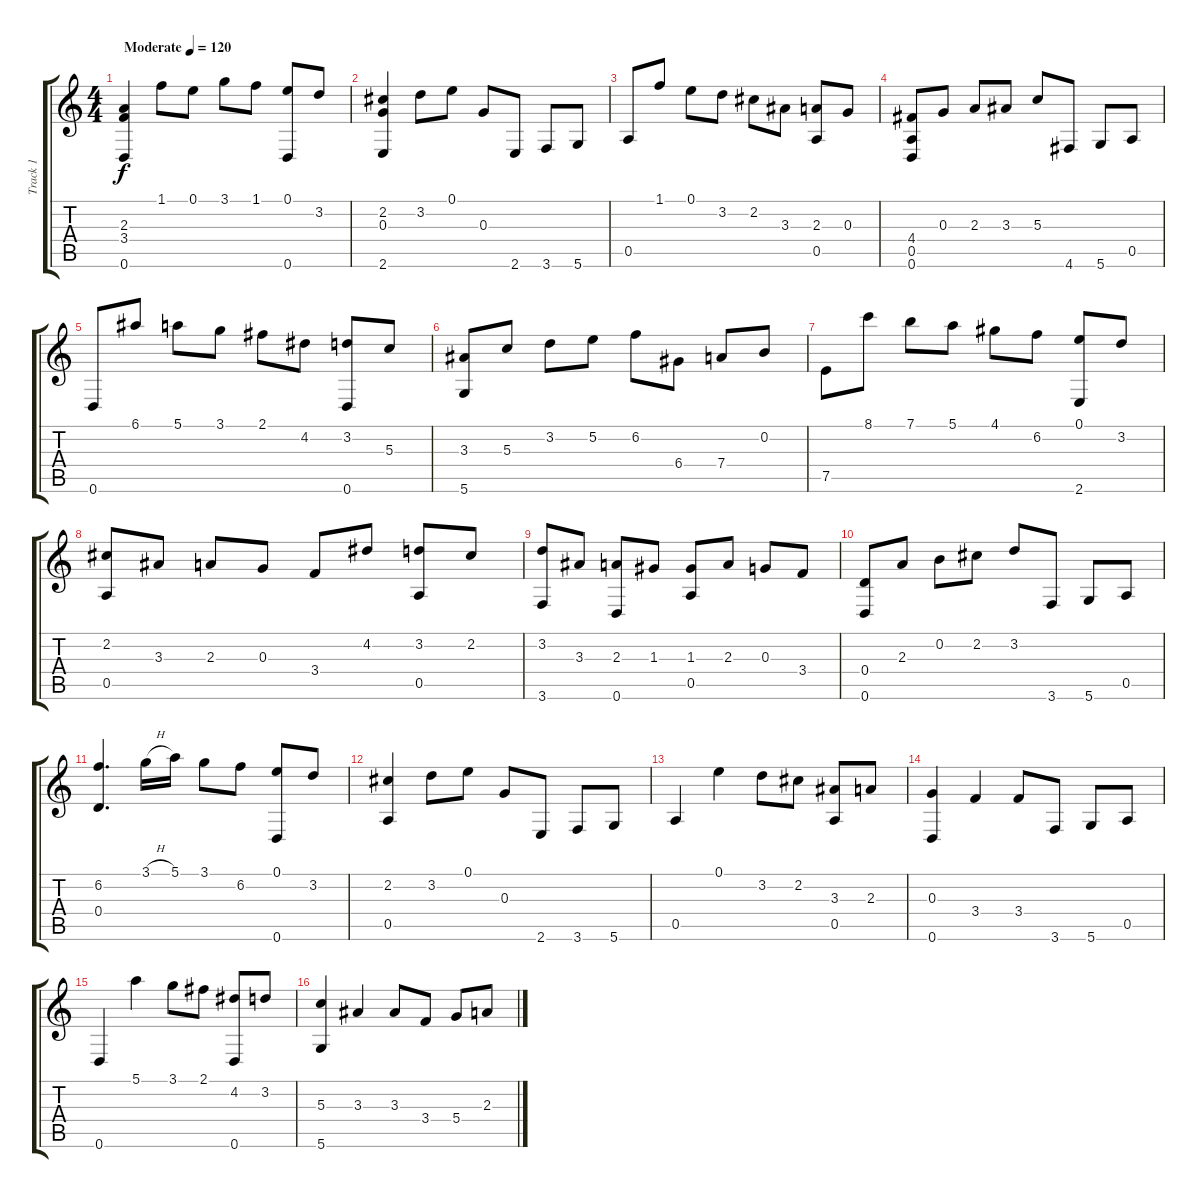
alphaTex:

\track ("Track 1" "Track 1") {instrument acousticguitarsteel}
\staff {score tabs}
\tuning (E4 B3 G3 D3 A2 D2) {hide}
\ts (4 4)
\tempo (120 "Moderate")
\clef g2
\ks c
(2.3 3.4 0.6).4{dy f instrument acousticguitarsteel} 1.1.8 0.1.8 3.1.8 1.1.8 (0.1 0.6).8 3.2.8 |
(2.2 0.3 2.6).4 3.2.8 0.1.8 0.3.8 2.6.8 3.6.8 5.6.8 |
0.5.8 1.1.8 0.1.8 3.2.8 2.2.8 3.3.8 (2.3 0.5).8 0.3.8 |
(4.4 0.5 0.6).8 0.3.8 2.3.8 3.3.8 5.3.8 4.6.8 5.6.8 0.5.8 |
0.6.8 6.1.8 5.1.8 3.1.8 2.1.8 4.2.8 (3.2 0.6).8 5.3.8 |
(3.3 5.6).8 5.3.8 3.2.8 5.2.8 6.2.8 6.4.8 7.4.8 0.2.8 |
7.5.8 8.1.8 7.1.8 5.1.8 4.1.8 6.2.8 (0.1 2.6).8 3.2.8 |
(2.2 0.5).8 3.3.8 2.3.8 0.3.8 3.4.8 4.2.8 (3.2 0.5).8 2.2.8 |
(3.2 3.6).8 3.3.8 (2.3 0.6).8 1.3.8 (1.3 0.5).8 2.3.8 0.3.8 3.4.8 |
(0.4 0.6).8 2.3.8 0.2.8 2.2.8 3.2.8 3.6.8 5.6.8 0.5.8 |
(6.2 0.4).4{d} 3.1{h}.16 5.1.16 3.1.8 6.2.8 (0.1 0.6).8 3.2.8 |
(2.2 0.5).4 3.2.8 0.1.8 0.3.8 2.6.8 3.6.8 5.6.8 |
0.5.4 0.1.4 3.2.8 2.2.8 (3.3 0.5).8 2.3.8 |
(0.3 0.6).4 3.4.4 3.4.8 3.6.8 5.6.8 0.5.8 |
0.6.4 5.1.4 3.1.8 2.1.8 (4.2 0.6).8 3.2.8 |
(5.3 5.6).4 3.3.4 3.3.8 3.4.8 5.4.8 2.3.8
